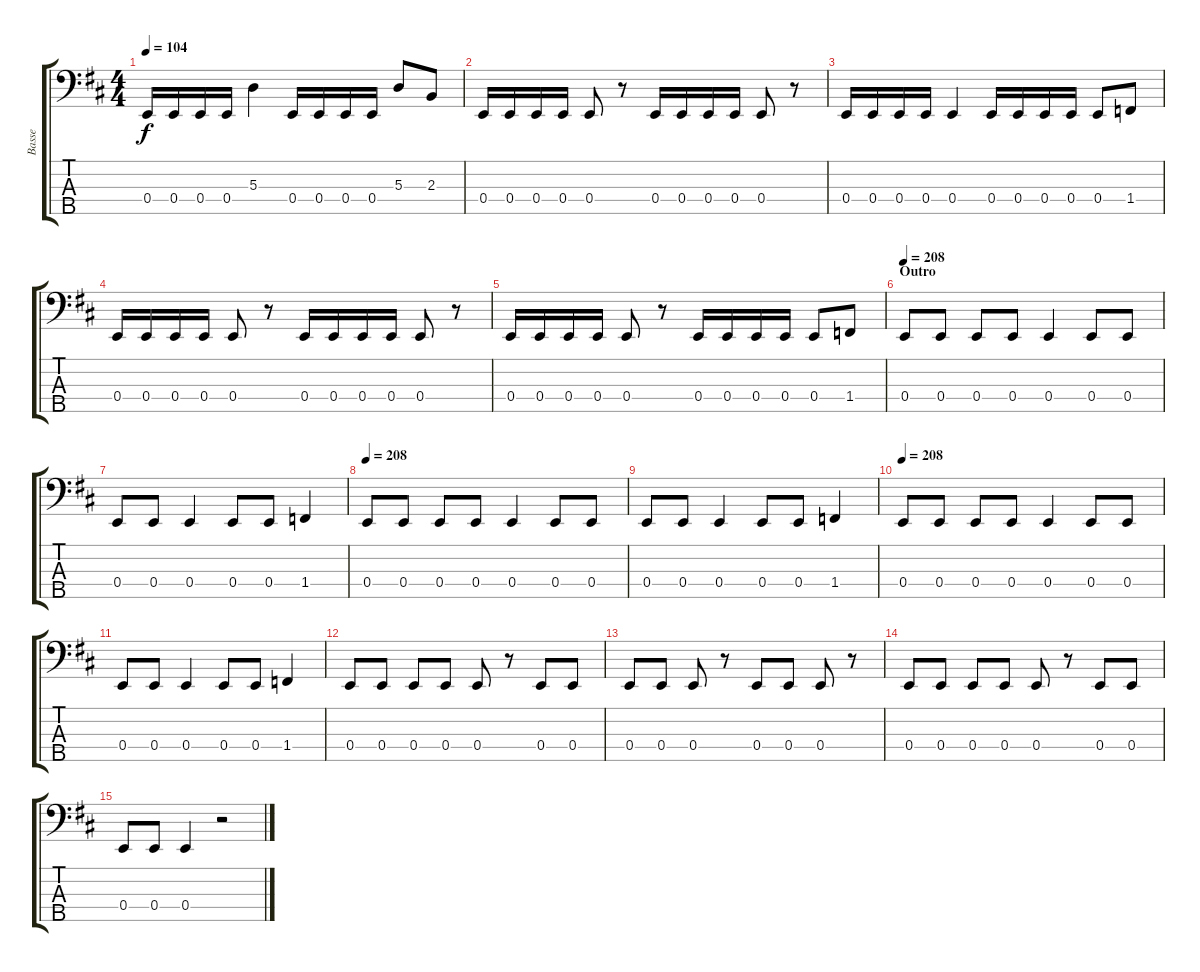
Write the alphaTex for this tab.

\track ("Basse" "Basse") {instrument electricbasspick}
\staff {score tabs}
\tuning (G2 D2 A1 E1 B0) {hide}
\ts (4 4)
\tempo 104
\clef f4
\ks bminor
0.4.16{dy f} 0.4.16 0.4.16 0.4.16 5.3.4 0.4.16 0.4.16 0.4.16 0.4.16 5.3.8 2.3.8 |
0.4.16 0.4.16 0.4.16 0.4.16 0.4.8 r.8 0.4.16 0.4.16 0.4.16 0.4.16 0.4.8 r.8 |
0.4.16 0.4.16 0.4.16 0.4.16 0.4.4 0.4.16 0.4.16 0.4.16 0.4.16 0.4.8 1.4.8 |
0.4.16 0.4.16 0.4.16 0.4.16 0.4.8 r.8 0.4.16 0.4.16 0.4.16 0.4.16 0.4.8 r.8 |
0.4.16 0.4.16 0.4.16 0.4.16 0.4.8 r.8 0.4.16 0.4.16 0.4.16 0.4.16 0.4.8 1.4.8 |
\section ("" "Outro")
\tempo 208
0.4.8 0.4.8 0.4.8 0.4.8 0.4.4 0.4.8 0.4.8 |
0.4.8 0.4.8 0.4.4 0.4.8 0.4.8 1.4.4 |
\tempo 208
0.4.8 0.4.8 0.4.8 0.4.8 0.4.4 0.4.8 0.4.8 |
0.4.8 0.4.8 0.4.4 0.4.8 0.4.8 1.4.4 |
\tempo 208
0.4.8 0.4.8 0.4.8 0.4.8 0.4.4 0.4.8 0.4.8 |
0.4.8 0.4.8 0.4.4 0.4.8 0.4.8 1.4.4 |
0.4.8 0.4.8 0.4.8 0.4.8 0.4.8 r.8 0.4.8 0.4.8 |
0.4.8 0.4.8 0.4.8 r.8 0.4.8 0.4.8 0.4.8 r.8 |
0.4.8 0.4.8 0.4.8 0.4.8 0.4.8 r.8 0.4.8 0.4.8 |
0.4.8 0.4.8 0.4.4 r.2
